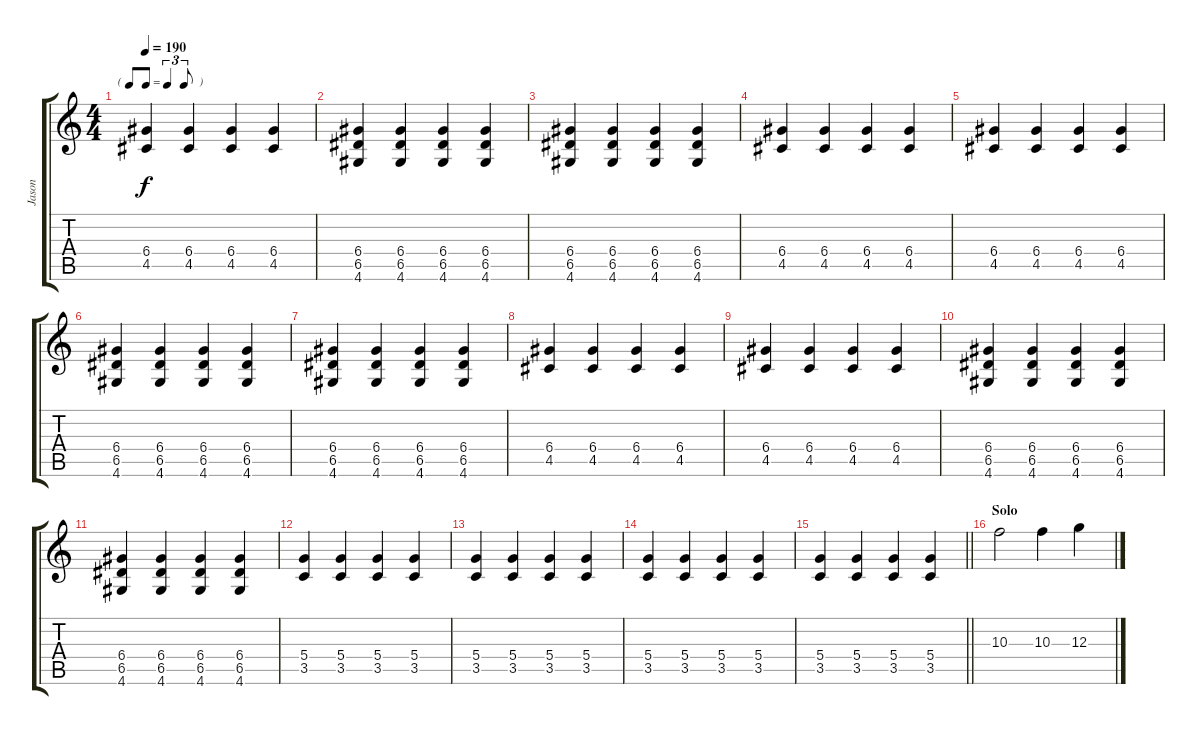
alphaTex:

\track ("Jason" "Jason") {instrument overdrivenguitar}
\staff {score tabs}
\tuning (E4 B3 G3 D3 A2 E2) {hide}
\ts (4 4)
\tf triplet8th
\tempo 190
\clef g2
\ks c
(6.4 4.5).4{dy f} (6.4 4.5).4 (6.4 4.5).4 (6.4 4.5).4 |
(6.4 6.5 4.6).4 (6.4 6.5 4.6).4 (6.4 6.5 4.6).4 (6.4 6.5 4.6).4 |
(6.4 6.5 4.6).4 (6.4 6.5 4.6).4 (6.4 6.5 4.6).4 (6.4 6.5 4.6).4 |
(6.4 4.5).4 (6.4 4.5).4 (6.4 4.5).4 (6.4 4.5).4 |
(6.4 4.5).4 (6.4 4.5).4 (6.4 4.5).4 (6.4 4.5).4 |
(6.4 6.5 4.6).4 (6.4 6.5 4.6).4 (6.4 6.5 4.6).4 (6.4 6.5 4.6).4 |
(6.4 6.5 4.6).4 (6.4 6.5 4.6).4 (6.4 6.5 4.6).4 (6.4 6.5 4.6).4 |
(6.4 4.5).4 (6.4 4.5).4 (6.4 4.5).4 (6.4 4.5).4 |
(6.4 4.5).4 (6.4 4.5).4 (6.4 4.5).4 (6.4 4.5).4 |
(6.4 6.5 4.6).4 (6.4 6.5 4.6).4 (6.4 6.5 4.6).4 (6.4 6.5 4.6).4 |
(6.4 6.5 4.6).4 (6.4 6.5 4.6).4 (6.4 6.5 4.6).4 (6.4 6.5 4.6).4 |
(5.4 3.5).4 (5.4 3.5).4 (5.4 3.5).4 (5.4 3.5).4 |
(5.4 3.5).4 (5.4 3.5).4 (5.4 3.5).4 (5.4 3.5).4 |
(5.4 3.5).4 (5.4 3.5).4 (5.4 3.5).4 (5.4 3.5).4 |
\barLineRight lightlight
(5.4 3.5).4 (5.4 3.5).4 (5.4 3.5).4 (5.4 3.5).4 |
\section ("" "Solo")
10.3.2 10.3.4 12.3.4
